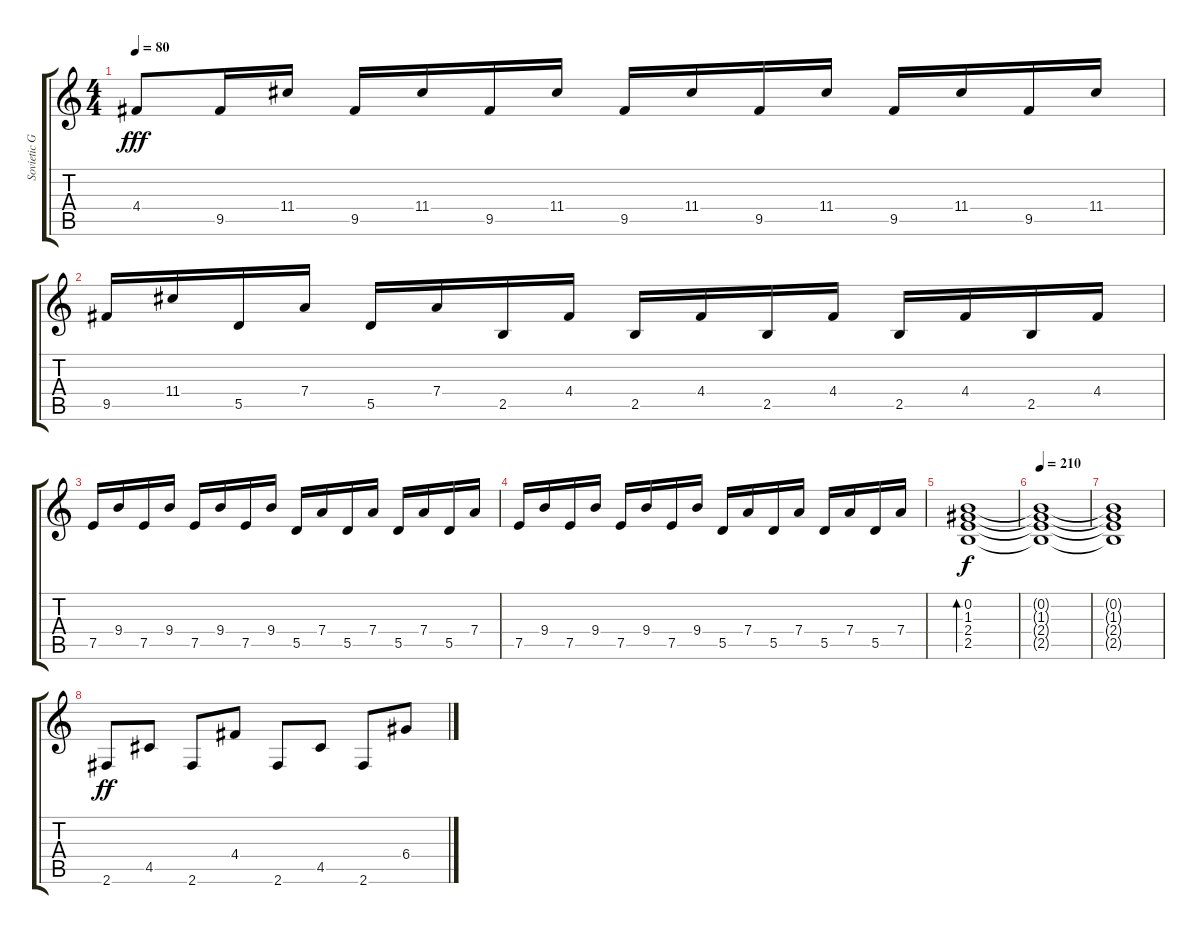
\track ("Sovietic Guitarist1" "Sovietic G") {instrument acousticguitarnylon}
\staff {score tabs}
\tuning (E4 B3 G3 D3 A2 E2) {hide}
\ts (4 4)
\tempo 80
\clef g2
\ks c
4.4{t}.8{dy fff} 9.5.16 11.4.16 9.5.16 11.4.16 9.5.16 11.4.16 9.5.16 11.4.16 9.5.16 11.4.16 9.5.16 11.4.16 9.5.16 11.4.16 |
9.5.16 11.4.16 5.5.16 7.4.16 5.5.16 7.4.16 2.5.16 4.4.16 2.5.16 4.4.16 2.5.16 4.4.16 2.5.16 4.4.16 2.5.16 4.4.16 |
7.5.16 9.4.16 7.5.16 9.4.16 7.5.16 9.4.16 7.5.16 9.4.16 5.5.16 7.4.16 5.5.16 7.4.16 5.5.16 7.4.16 5.5.16 7.4.16 |
7.5.16 9.4.16 7.5.16 9.4.16 7.5.16 9.4.16 7.5.16 9.4.16 5.5.16 7.4.16 5.5.16 7.4.16 5.5.16 7.4.16 5.5.16 7.4.16 |
(0.2 1.3 2.4 2.5).1{bd 480 dy f} |
\tempo 210
(0.2{t} 1.3{t} 2.4{t} 2.5{t}).1 |
(0.2{t} 1.3{t} 2.4{t} 2.5{t}).1 |
2.6.8{dy ff volume 11 instrument overdrivenguitar} 4.5.8 2.6.8 4.4.8 2.6.8 4.5.8 2.6.8 6.4.8
